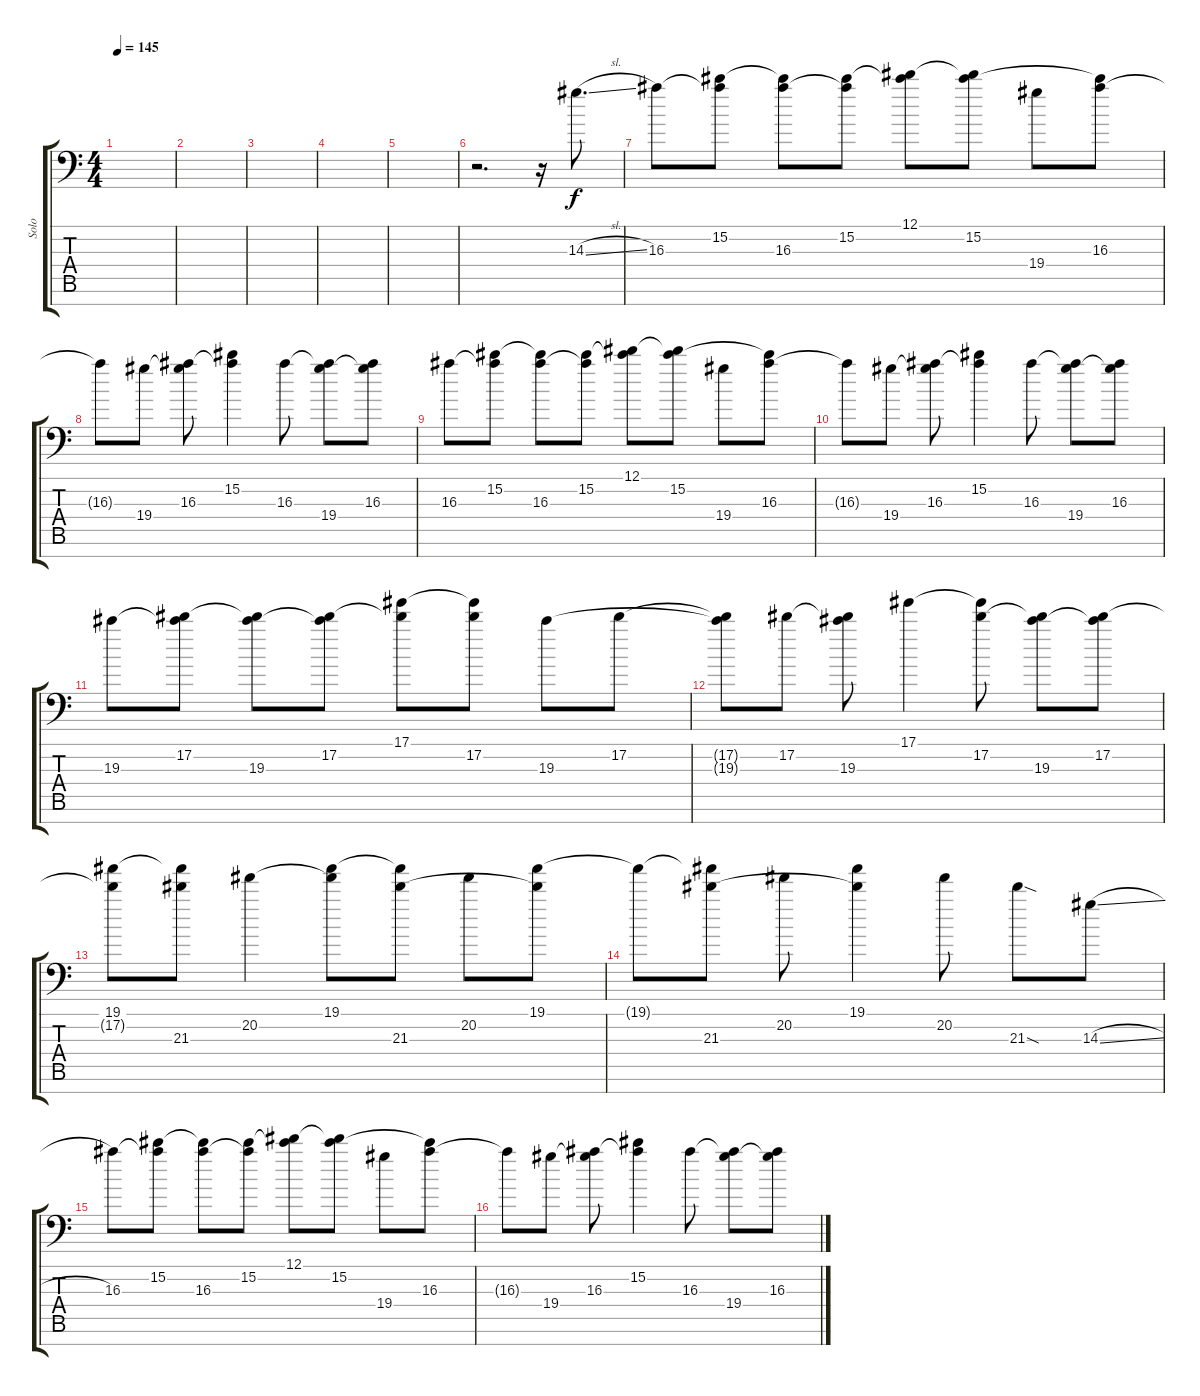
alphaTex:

\track ("Solo" "Solo") {instrument overdrivenguitar}
\staff {score tabs}
\tuning (Eb4 Bb3 Gb3 Db3 Ab2 Eb2 Bb1) {hide}
\ts (4 4)
\tempo 145
\clef f4
\ks c
|
|
|
|
|
r.2{d volume 9} r.16 14.3{sl}.8{d} |
16.3.8 (15.2 16.3{t}).8 (15.2{t} 16.3).8 (15.2 16.3{t}).8 (12.1 15.2{t}).8 (12.1{t} 15.2).8 19.4.8 (15.2{t} 16.3).8 |
16.3{t}.8 19.4.8 (16.3 19.4{t}).8 (15.2 16.3{t}).4 16.3.8 (16.3{t} 19.4).8 (16.3 19.4{t}).8 |
16.3.8 (15.2 16.3{t}).8 (15.2{t} 16.3).8 (15.2 16.3{t}).8 (12.1 15.2{t}).8 (12.1{t} 15.2).8 19.4.8 (15.2{t} 16.3).8 |
16.3{t}.8 19.4.8 (16.3 19.4{t}).8 (15.2 16.3{t}).4 16.3.8 (16.3{t} 19.4).8 (16.3 19.4{t}).8 |
19.3.8 (17.2 19.3{t}).8 (17.2{t} 19.3).8 (17.2 19.3{t}).8 (17.1 17.2{t}).8 (17.1{t} 17.2).8 19.3.8 17.2.8 |
(17.2{t} 19.3{t}).8 17.2.8 (17.2{t} 19.3).8 17.1.4 (17.1{t} 17.2).8 (17.2{t} 19.3).8 (17.2 19.3{t}).8 |
(19.1 17.2{t}).8 (19.1{t} 21.3).8 20.2.4 (19.1 20.2{t}).8 (19.1{t} 21.3).8 20.2.8 (19.1 21.3{t}).8 |
19.1{t}.8 (19.1{t} 21.3).8 20.2.8 (19.1 21.3{t}).4 20.2.8 21.3{sod}.8 14.3{sl}.8 |
16.3.8 (15.2 16.3{t}).8 (15.2{t} 16.3).8 (15.2 16.3{t}).8 (12.1 15.2{t}).8 (12.1{t} 15.2).8 19.4.8 (15.2{t} 16.3).8 |
16.3{t}.8 19.4.8 (16.3 19.4{t}).8 (15.2 16.3{t}).4 16.3.8 (16.3{t} 19.4).8 (16.3 19.4{t}).8
